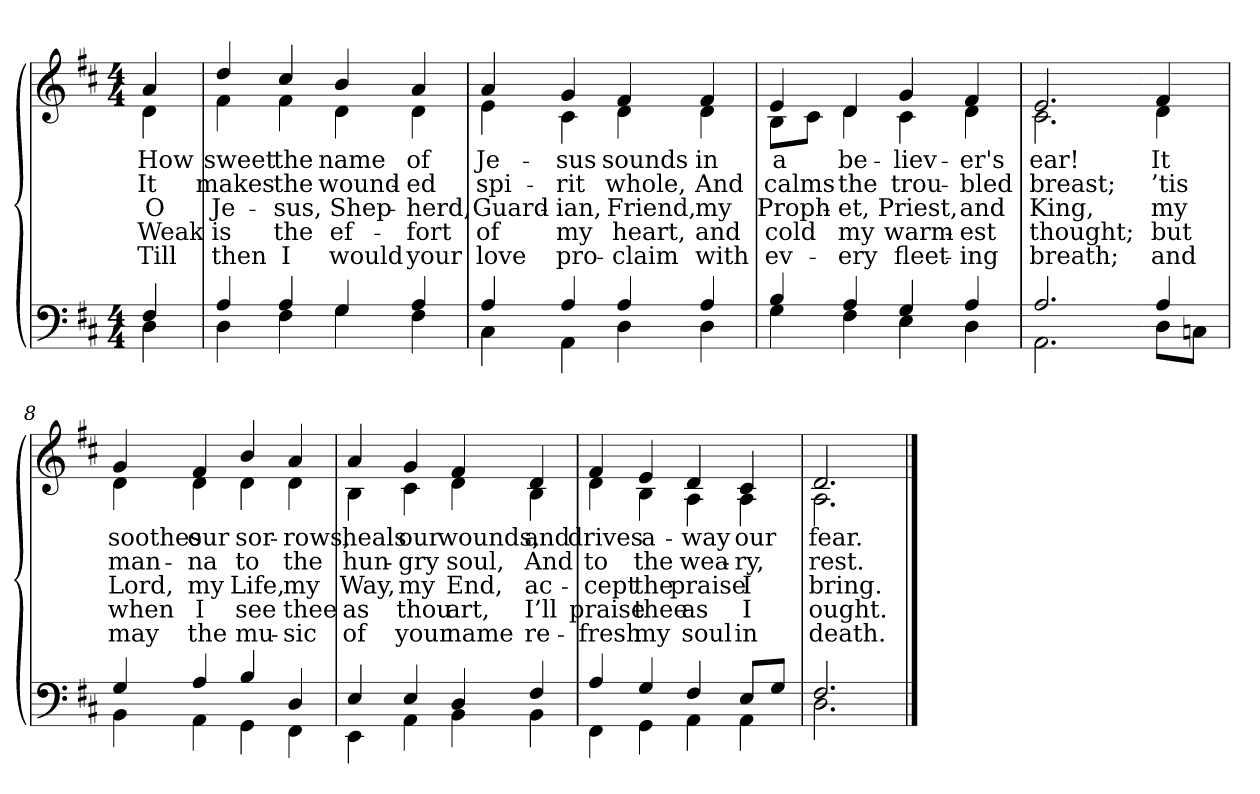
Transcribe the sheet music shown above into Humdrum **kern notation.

**kern	**kern	**text	**text	**text	**text	**text
*part2	*part1	*part1	*part1	*part1	*part1	*part1
*staff2	*staff1	*staff1	*staff1	*staff1	*staff1	*staff1
*clefF4	*clefG2	*	*	*	*	*
*k[f#c#]	*k[f#c#]	*	*	*	*	*
*M4/4	*M4/4	*	*	*	*	*
=1	=1	=1	=1	=1	=1	=1
*^	*	*	*	*	*	*
!	!	!LO:TX:b:i:t=Verse	!	!	!	!	!
!	!	!	!LO:LY:b	!LO:LY:b	!LO:LY:b	!LO:LY:b	!LO:LY:b
*	*	*^	*	*	*	*	*
4F#/	4D\	4a/	4d\	How	It	O	Weak	Till
=2	=2	=2	=2	=2	=2	=2	=2	=2
!	!	!	!	!LO:LY:b	!LO:LY:b	!LO:LY:b	!LO:LY:b	!LO:LY:b
4A/	4D\	4dd/	4f#\	sweet	makes	Je-	is	then
!	!	!	!	!LO:LY:b	!LO:LY:b	!LO:LY:b	!LO:LY:b	!LO:LY:b
4A/	4F#\	4cc#/	4f#\	the	the	-sus,	the	I
!	!	!	!	!LO:LY:b	!LO:LY:b	!LO:LY:b	!LO:LY:b	!LO:LY:b
4G/	4G\	4b/	4d\	name	wound-	Shep-	ef-	would
!	!	!	!	!LO:LY:b	!LO:LY:b	!LO:LY:b	!LO:LY:b	!LO:LY:b
4A/	4F#\	4a/	4d\	of	-ed	-herd,	-fort	your
=3	=3	=3	=3	=3	=3	=3	=3	=3
!	!	!	!	!LO:LY:b	!LO:LY:b	!LO:LY:b	!LO:LY:b	!LO:LY:b
4A/	4C#\	4a/	4e\	Je-	spi-	Guard-	of	love
!	!	!	!	!LO:LY:b	!LO:LY:b	!LO:LY:b	!LO:LY:b	!LO:LY:b
4A/	4AA\	4g/	4c#\	-sus	-rit	-ian,	my	pro-
!	!	!	!	!LO:LY:b	!LO:LY:b	!LO:LY:b	!LO:LY:b	!LO:LY:b
4A/	4D\	4f#/	4d\	sounds	whole,	Friend,	heart,	-claim
!!LO:LB:g=z	!!
=4-	=4-	=4-	=4-	=4-	=4-	=4-	=4-	=4-
!	!	!	!	!LO:LY:b	!LO:LY:b	!LO:LY:b	!LO:LY:b	!LO:LY:b
4A/	4D\	4f#/	4d\	in	And	my	and	with
=5	=5	=5	=5	=5	=5	=5	=5	=5
!	!	!	!	!LO:LY:b	!LO:LY:b	!LO:LY:b	!LO:LY:b	!LO:LY:b
4B/	4G\	4e/	8B\L	a	calms	Proph-	cold	ev-
.	.	.	8c#\J	.	.	.	.	.
!	!	!	!	!LO:LY:b	!LO:LY:b	!LO:LY:b	!LO:LY:b	!LO:LY:b
4A/	4F#\	4d/	4d\	be-	the	-et,	my	-ery
!	!	!	!	!LO:LY:b	!LO:LY:b	!LO:LY:b	!LO:LY:b	!LO:LY:b
4G/	4E\	4g/	4c#\	-liev-	trou-	Priest,	warm-	fleet-
!	!	!	!	!LO:LY:b	!LO:LY:b	!LO:LY:b	!LO:LY:b	!LO:LY:b
4A/	4D\	4f#/	4d\	-er's	-bled	and	-est	-ing
=6	=6	=6	=6	=6	=6	=6	=6	=6
!	!	!	!	!LO:LY:b	!LO:LY:b	!LO:LY:b	!LO:LY:b	!LO:LY:b
2.A/	2.AA\	2.e/	2.c#\	ear!	breast;	King,	thought;	breath;
!!LO:LB:g=z	!!
=7-	=7-	=7-	=7-	=7-	=7-	=7-	=7-	=7-
!	!	!	!	!LO:LY:b	!LO:LY:b	!LO:LY:b	!LO:LY:b	!LO:LY:b
4A/	8D\L	4f#/	4d\	It	’tis	my	but	and
.	8Cn\J	.	.	.	.	.	.	.
=8	=8	=8	=8	=8	=8	=8	=8	=8
!	!	!	!	!LO:LY:b	!LO:LY:b	!LO:LY:b	!LO:LY:b	!LO:LY:b
4G/	4BB\	4g/	4d\	soothes	man-	Lord,	when	may
!	!	!	!	!LO:LY:b	!LO:LY:b	!LO:LY:b	!LO:LY:b	!LO:LY:b
4A/	4AA\	4f#/	4d\	our	-na	my	I	the
!	!	!	!	!LO:LY:b	!LO:LY:b	!LO:LY:b	!LO:LY:b	!LO:LY:b
4B/	4GG\	4b/	4d\	sor-	to	Life,	see	mu-
!	!	!	!	!LO:LY:b	!LO:LY:b	!LO:LY:b	!LO:LY:b	!LO:LY:b
4D/	4FF#\	4a/	4d\	-rows,	the	my	thee	-sic
=9	=9	=9	=9	=9	=9	=9	=9	=9
!	!	!	!	!LO:LY:b	!LO:LY:b	!LO:LY:b	!LO:LY:b	!LO:LY:b
4E/	4EE\	4a/	4B\	heals	hun-	Way,	as	of
!	!	!	!	!LO:LY:b	!LO:LY:b	!LO:LY:b	!LO:LY:b	!LO:LY:b
4E/	4AA\	4g/	4c#\	our	-gry	my	thou	your
!	!	!	!	!LO:LY:b	!LO:LY:b	!LO:LY:b	!LO:LY:b	!LO:LY:b
4D/	4BB\	4f#/	4d\	wounds,	soul,	End,	art,	name
!!LO:LB:g=z	!!
=10-	=10-	=10-	=10-	=10-	=10-	=10-	=10-	=10-
!	!	!	!	!LO:LY:b	!LO:LY:b	!LO:LY:b	!LO:LY:b	!LO:LY:b
4F#/	4BB\	4d/	4B\	and	And	ac-	I’ll	re-
=11	=11	=11	=11	=11	=11	=11	=11	=11
!	!	!	!	!LO:LY:b	!LO:LY:b	!LO:LY:b	!LO:LY:b	!LO:LY:b
4A/	4FF#\	4f#/	4d\	drives	to	-cept	praise	-fresh
!	!	!	!	!LO:LY:b	!LO:LY:b	!LO:LY:b	!LO:LY:b	!LO:LY:b
4G/	4GG\	4e/	4B\	a-	the	the	thee	my
!	!	!	!	!LO:LY:b	!LO:LY:b	!LO:LY:b	!LO:LY:b	!LO:LY:b
4F#/	4AA\	4d/	4A\	-way	wea-	praise	as	soul
!	!	!	!	!LO:LY:b	!LO:LY:b	!LO:LY:b	!LO:LY:b	!LO:LY:b
8E/L	4AA\	4c#/	4A\	our	-ry,	I	I	in
8G/J	.	.	.	.	.	.	.	.
=12	=12	=12	=12	=12	=12	=12	=12	=12
!	!	!	!	!LO:LY:b	!LO:LY:b	!LO:LY:b	!LO:LY:b	!LO:LY:b
2.F#/	2.D\	2.d/	2.A\	fear.	rest.	bring.	ought.	death.
*v	*v	*	*	*	*	*	*	*
*	*v	*v	*	*	*	*	*
==	==	==	==	==	==	==
*-	*-	*-	*-	*-	*-	*-
